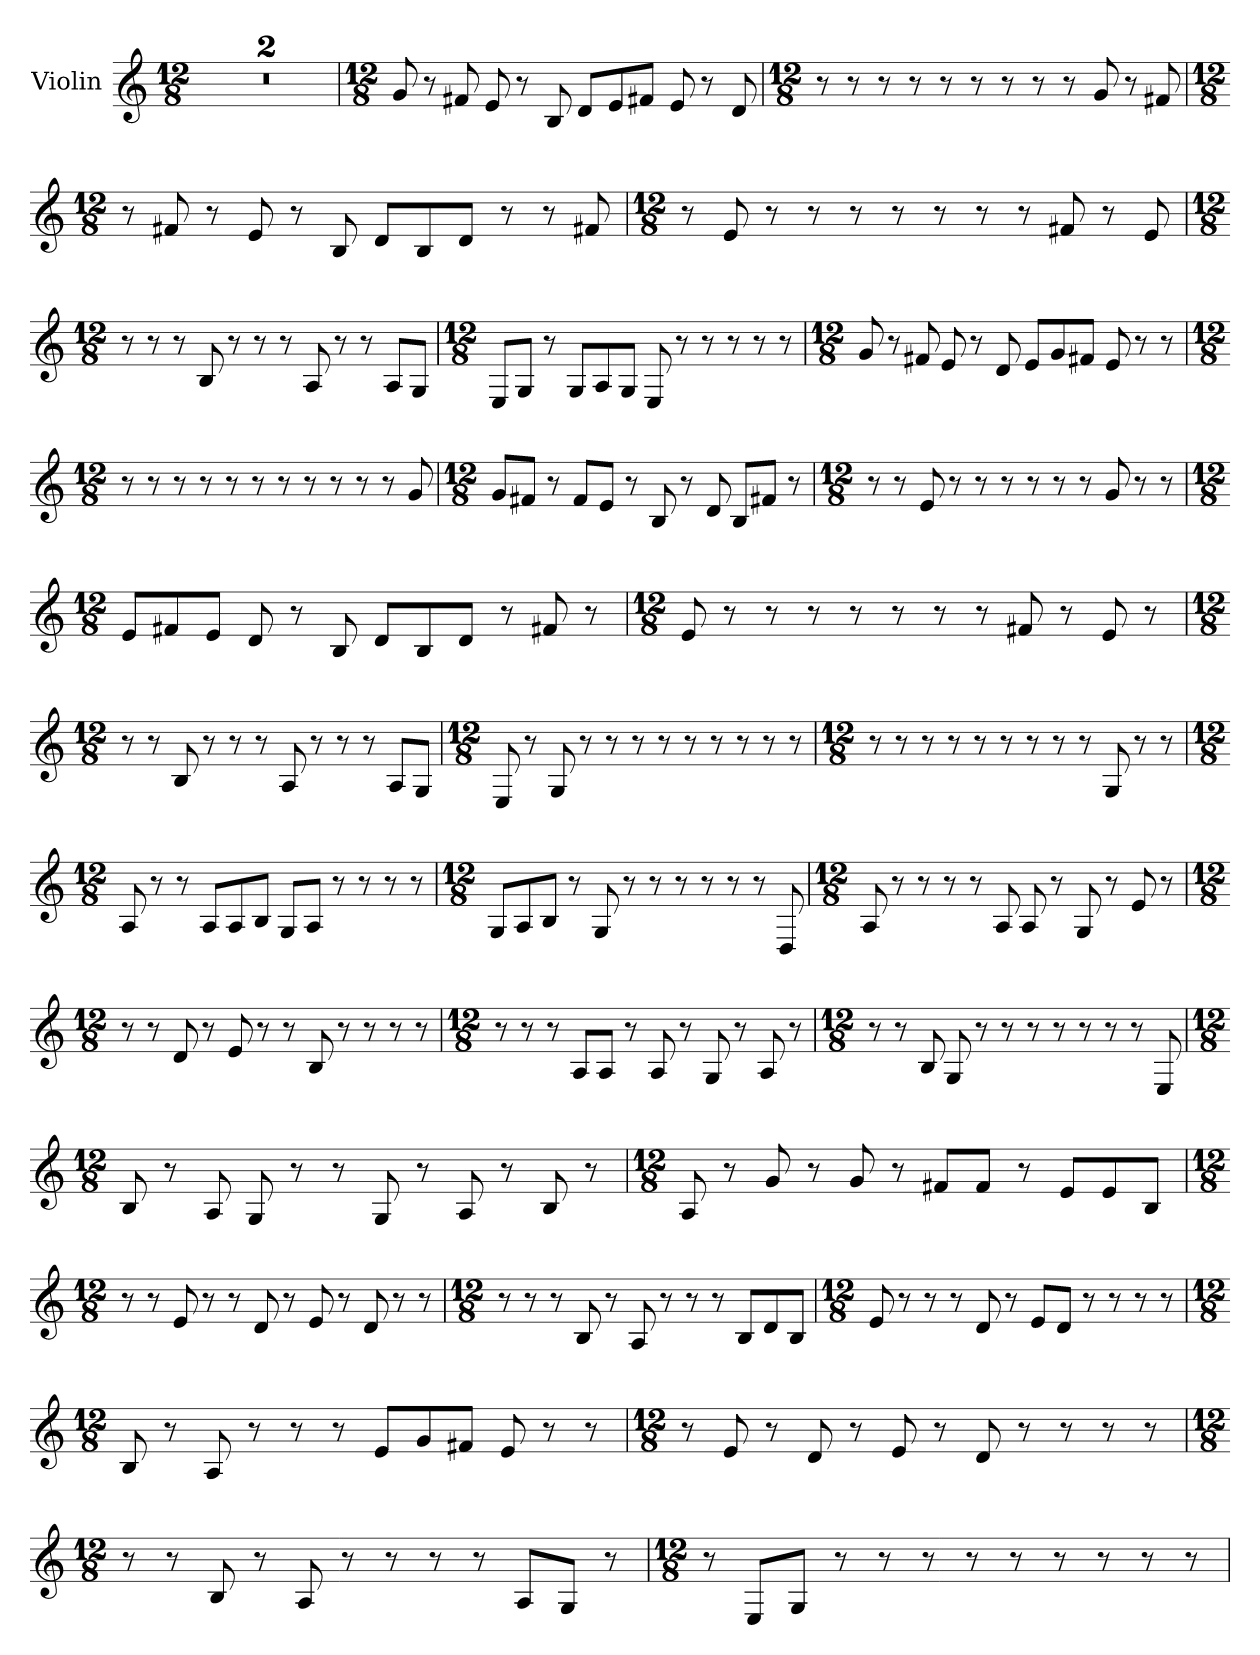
**kern
*part1
*staff1
*I"Violin
*I'Vln
*M12/8
=
1.r
=
*M12/8
1.r
=
*M12/8
8g
8r
8f#X
8e
8r
8B
8dL
8e
8f#XJ
8e
8r
8d
=
*M12/8
8r
8r
8r
8r
8r
8r
8r
8r
8r
8g
8r
8f#X
=
*M12/8
8r
8f#X
8r
8e
8r
8B
8dL
8B
8dJ
8r
8r
8f#X
=
*M12/8
8r
8e
8r
8r
8r
8r
8r
8r
8r
8f#X
8r
8e
=
*M12/8
8r
8r
8r
8B
8r
8r
8r
8A
8r
8r
8AL
8GJ
=
*M12/8
8EL
8GJ
8r
8GL
8A
8GJ
8E
8r
8r
8r
8r
8r
=
*M12/8
8g
8r
8f#X
8e
8r
8d
8eL
8g
8f#XJ
8e
8r
8r
=
*M12/8
8r
8r
8r
8r
8r
8r
8r
8r
8r
8r
8r
8g
=
*M12/8
8gL
8f#XJ
8r
8f#L
8eJ
8r
8B
8r
8d
8BL
8f#XJ
8r
=
*M12/8
8r
8r
8e
8r
8r
8r
8r
8r
8r
8g
8r
8r
=
*M12/8
8eL
8f#X
8eJ
8d
8r
8B
8dL
8B
8dJ
8r
8f#X
8r
=
*M12/8
8e
8r
8r
8r
8r
8r
8r
8r
8f#X
8r
8e
8r
=
*M12/8
8r
8r
8B
8r
8r
8r
8A
8r
8r
8r
8AL
8GJ
=
*M12/8
8E
8r
8G
8r
8r
8r
8r
8r
8r
8r
8r
8r
=
*M12/8
8r
8r
8r
8r
8r
8r
8r
8r
8r
8G
8r
8r
=
*M12/8
8A
8r
8r
8AL
8A
8BJ
8GL
8AJ
8r
8r
8r
8r
=
*M12/8
8GL
8A
8BJ
8r
8G
8r
8r
8r
8r
8r
8r
8D
=
*M12/8
8A
8r
8r
8r
8r
8A
8A
8r
8G
8r
8e
8r
=
*M12/8
8r
8r
8d
8r
8e
8r
8r
8B
8r
8r
8r
8r
=
*M12/8
8r
8r
8r
8AL
8AJ
8r
8A
8r
8G
8r
8A
8r
=
*M12/8
8r
8r
8B
8G
8r
8r
8r
8r
8r
8r
8r
8E
=
*M12/8
8B
8r
8A
8G
8r
8r
8G
8r
8A
8r
8B
8r
=
*M12/8
8A
8r
8g
8r
8g
8r
8f#XL
8f#J
8r
8eL
8e
8BJ
=
*M12/8
8r
8r
8e
8r
8r
8d
8r
8e
8r
8d
8r
8r
=
*M12/8
8r
8r
8r
8B
8r
8A
8r
8r
8r
8BL
8d
8BJ
=
*M12/8
8e
8r
8r
8r
8d
8r
8eL
8dJ
8r
8r
8r
8r
=
*M12/8
8B
8r
8A
8r
8r
8r
8eL
8g
8f#XJ
8e
8r
8r
=
*M12/8
8r
8e
8r
8d
8r
8e
8r
8d
8r
8r
8r
8r
=
*M12/8
8r
8r
8B
8r
8A
8r
8r
8r
8r
8AL
8GJ
8r
=
*M12/8
8r
8EL
8GJ
8r
8r
8r
8r
8r
8r
8r
8r
8r
=
*-
